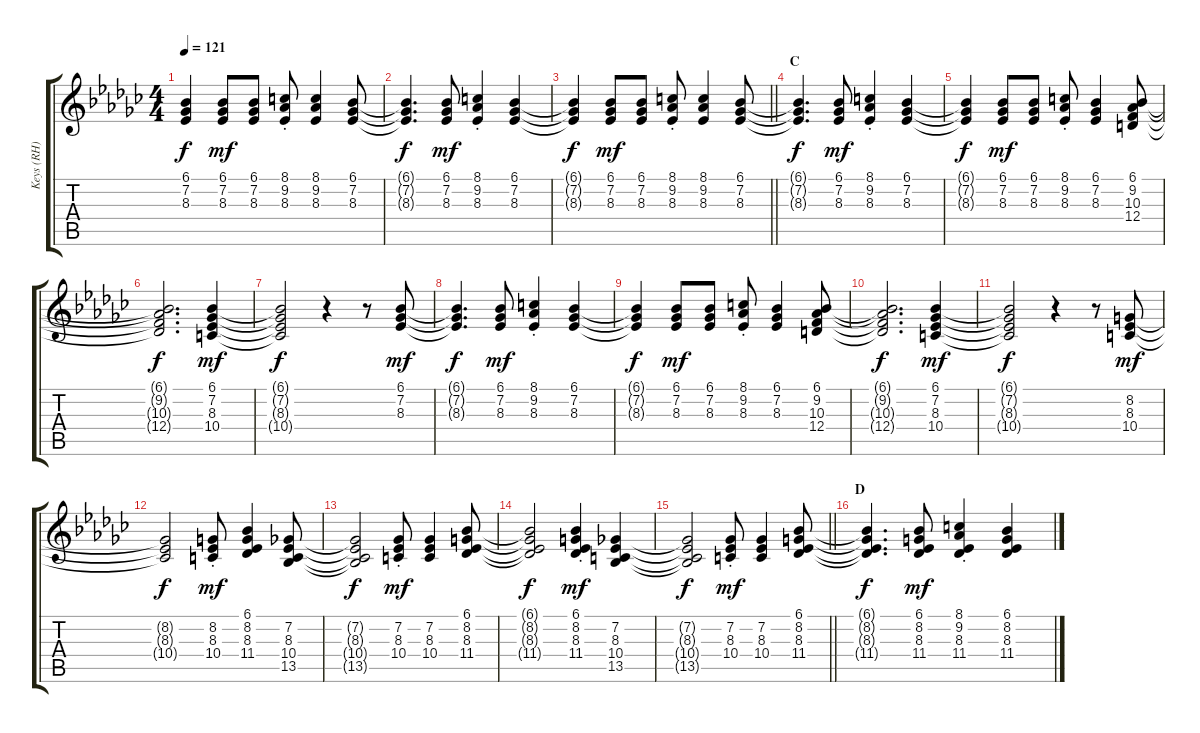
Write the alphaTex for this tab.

\track ("Keys (RH)" "Keys (RH)") {instrument electricpiano1}
\staff {score tabs}
\tuning (E4 B3 G3 D3 A2 E2) {hide}
\ts (4 4)
\tempo 121
\clef g2
\ks ebminor
(6.1{t} 7.2{t} 8.3{t}).4{dy f} (6.1 7.2 8.3).8{dy mf} (6.1 7.2 8.3).8 (8.1{st} 9.2{st} 8.3{st}).8 (8.1 9.2 8.3).4 (6.1 7.2 8.3).8 |
(6.1{t} 7.2{t} 8.3{t}).4{d dy f} (6.1 7.2 8.3).8{dy mf} (8.1{st} 9.2{st} 8.3{st}).4 (6.1 7.2 8.3).4 |
\barLineRight lightlight
(6.1{t} 7.2{t} 8.3{t}).4{dy f} (6.1 7.2 8.3).8{dy mf} (6.1 7.2 8.3).8 (8.1{st} 9.2{st} 8.3{st}).8 (8.1 9.2 8.3).4 (6.1 7.2 8.3).8 |
\section ("" "C")
(6.1{t} 7.2{t} 8.3{t}).4{d dy f} (6.1 7.2 8.3).8{dy mf} (8.1{st} 9.2{st} 8.3{st}).4 (6.1 7.2 8.3).4 |
(6.1{t} 7.2{t} 8.3{t}).4{dy f} (6.1 7.2 8.3).8{dy mf} (6.1 7.2 8.3).8 (8.1{st} 9.2{st} 8.3{st}).8 (6.1 7.2 8.3).4 (6.1 9.2 10.3 12.4).8 |
(6.1{t} 9.2{t} 10.3{t} 12.4{t}).2{d dy f} (6.1 7.2 8.3 10.4).4{dy mf} |
(6.1{t} 7.2{t} 8.3{t} 10.4{t}).2{dy f} r.4 r.8 (6.1 7.2 8.3).8{dy mf} |
(6.1{t} 7.2{t} 8.3{t}).4{d dy f} (6.1 7.2 8.3).8{dy mf} (8.1{st} 9.2{st} 8.3{st}).4 (6.1 7.2 8.3).4 |
(6.1{t} 7.2{t} 8.3{t}).4{dy f} (6.1 7.2 8.3).8{dy mf} (6.1 7.2 8.3).8 (8.1{st} 9.2{st} 8.3{st}).8 (6.1 7.2 8.3).4 (6.1 9.2 10.3 12.4).8 |
(6.1{t} 9.2{t} 10.3{t} 12.4{t}).2{d dy f} (6.1 7.2 8.3 10.4).4{dy mf} |
(6.1{t} 7.2{t} 8.3{t} 10.4{t}).2{dy f} r.4 r.8 (8.2 8.3 10.4).8{dy mf} |
(8.2{t} 8.3{t} 10.4{t}).2{dy f} (8.2{st} 8.3{st} 10.4{st}).8{dy mf} (6.1 8.2 8.3 11.4).4 (7.2 8.3 10.4 13.5).8 |
(7.2{t} 8.3{t} 10.4{t} 13.5{t}).2{dy f} (7.2{st} 8.3{st} 10.4{st}).8{dy mf} (7.2 8.3 10.4).4 (6.1 8.2 8.3 11.4).8 |
(6.1{t} 8.2{t} 8.3{t} 11.4{t}).2{dy f} (6.1{st} 8.2{st} 8.3{st} 11.4{st}).4{dy mf} (7.2 8.3 10.4 13.5).4 |
\barLineRight lightlight
(7.2{t} 8.3{t} 10.4{t} 13.5{t}).2{dy f} (7.2{st} 8.3{st} 10.4{st}).8{dy mf} (7.2 8.3 10.4).4 (6.1 8.2 8.3 11.4).8 |
\section ("" "D")
(6.1{t} 8.2{t} 8.3{t} 11.4{t}).4{d dy f} (6.1 8.2 8.3 11.4).8{dy mf} (8.1{st} 9.2{st} 8.3{st} 11.4{st}).4 (6.1 8.2 8.3 11.4).4
